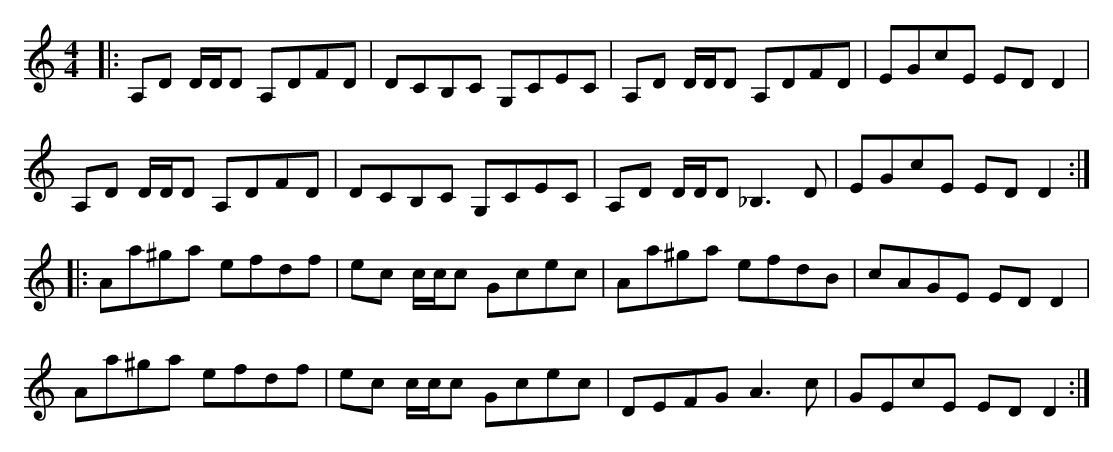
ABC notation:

X:1
M:4/4
K:Ddor
|:A,D D/D/D A,DFD|DCB,C G,CEC|A,D D/D/D A,DFD|EGcE EDD2|
A,D D/D/D A,DFD|DCB,C G,CEC|A,D D/D/D _B,3D|EGcE EDD2:|
|:Aa^ga efdf|ec c/c/c Gcec|Aa^ga efdB|cAGE EDD2|
Aa^ga efdf|ec c/c/c Gcec|DEFG A3c|GEcE EDD2:|
